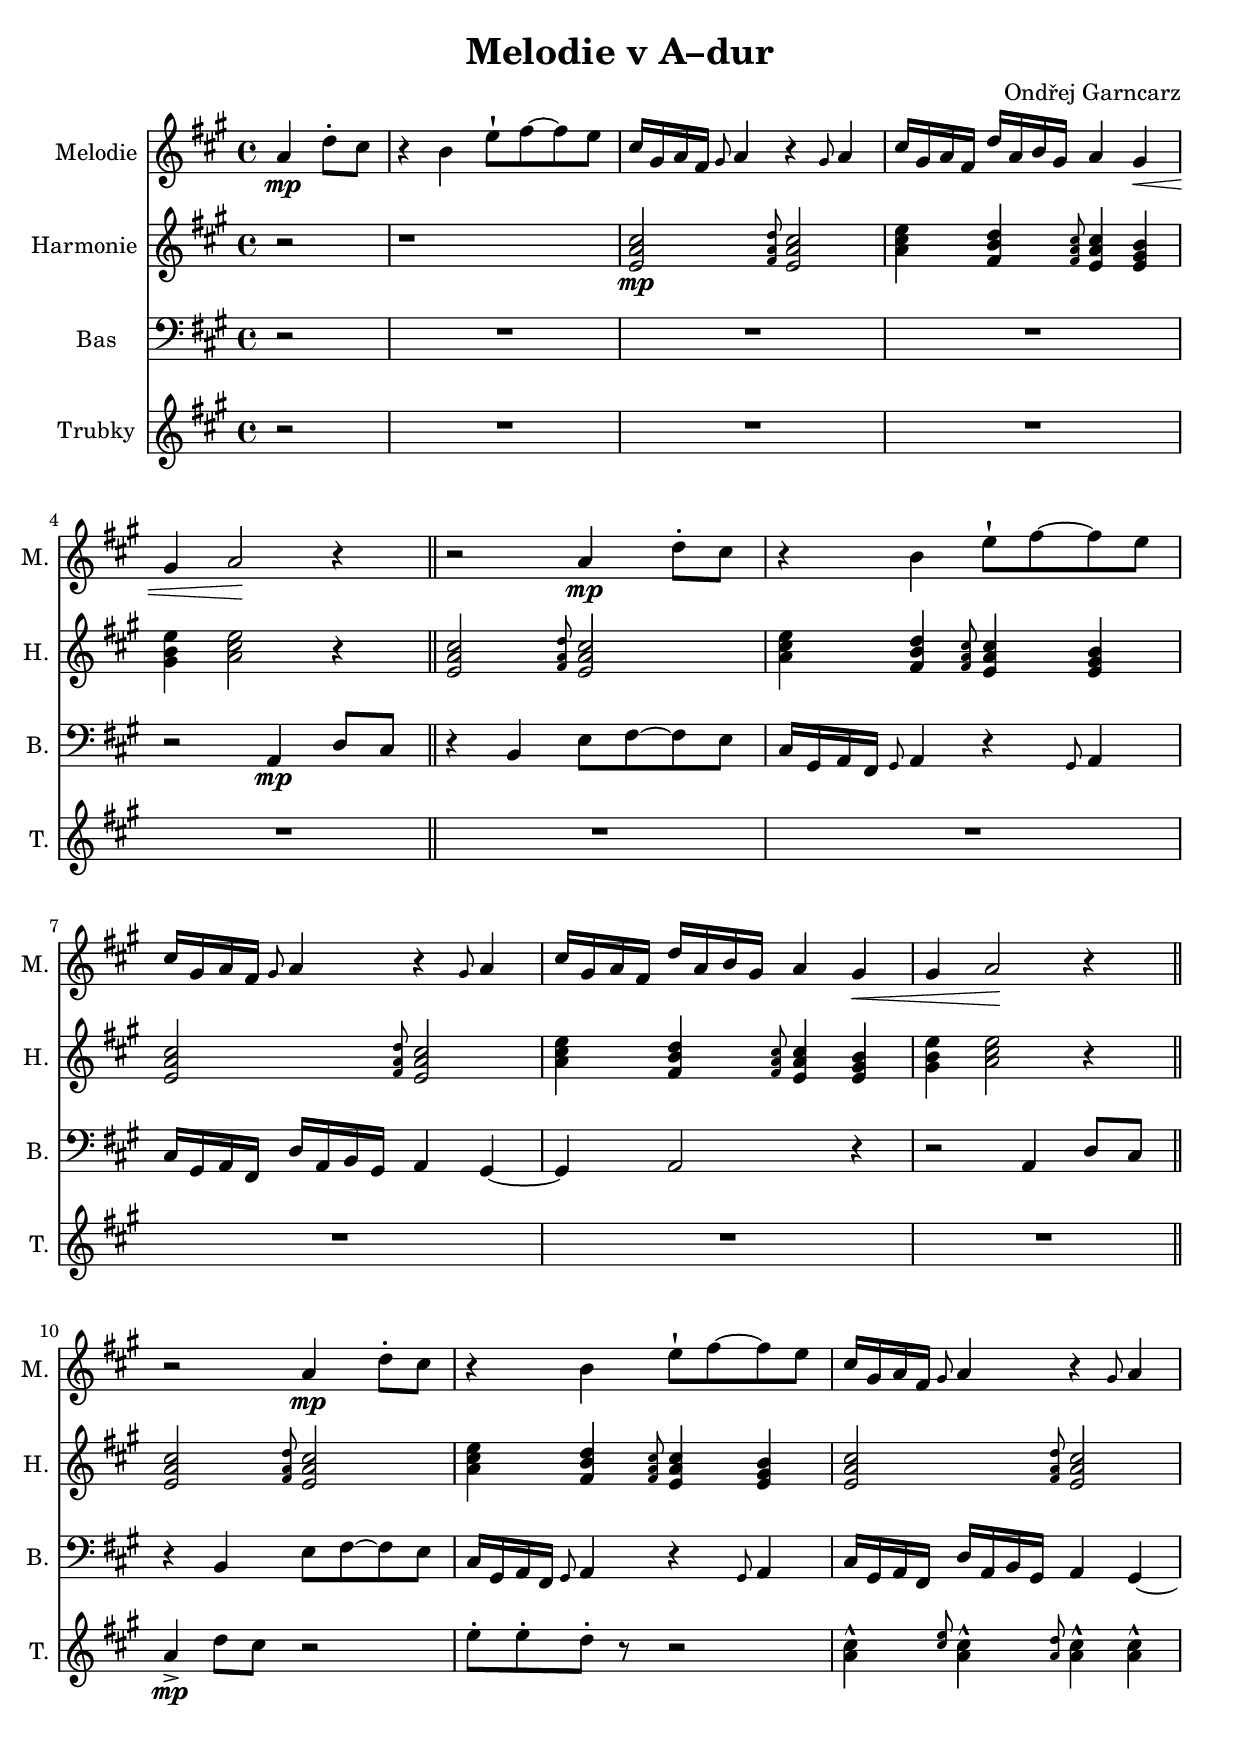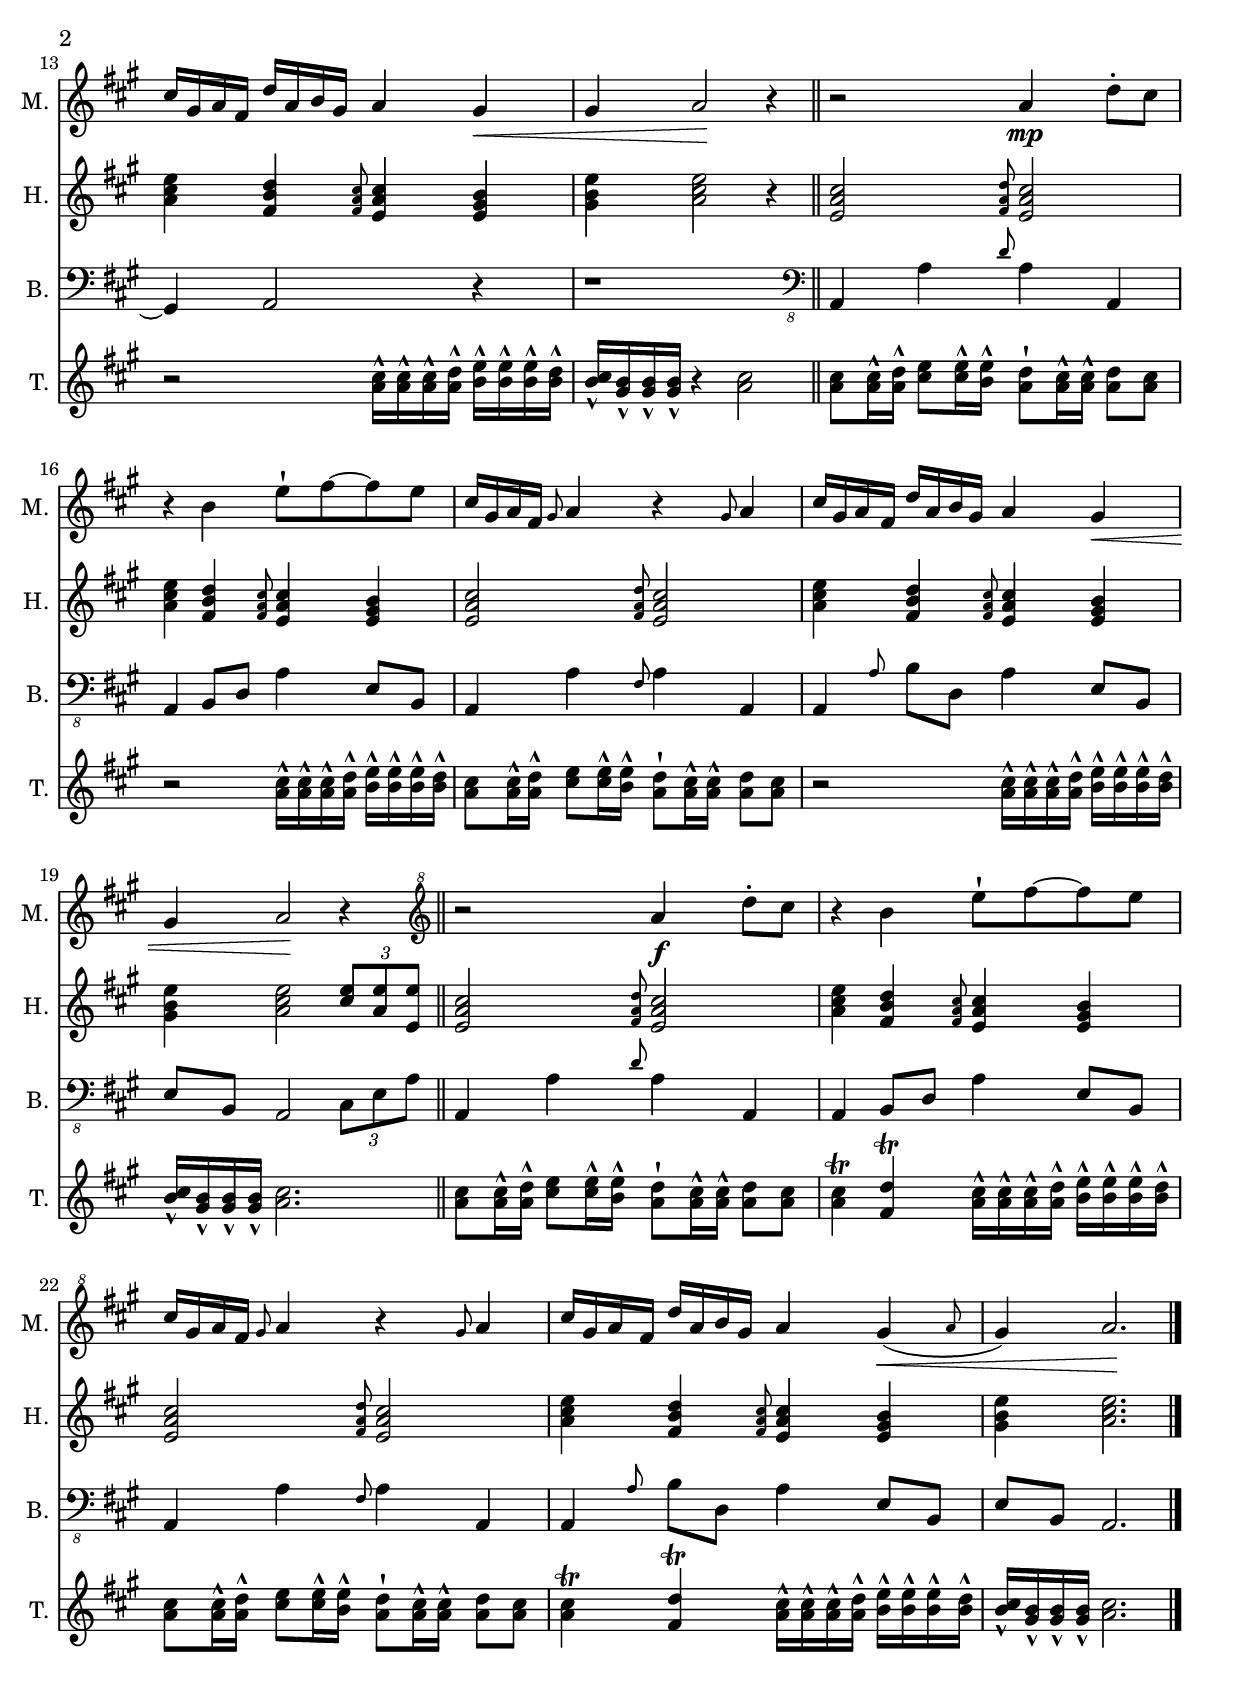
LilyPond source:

\version "2.16.2"

\header {
	title = "Melodie v A–dur"
	composer = "Ondřej Garncarz"
}

% určeno pro MagicSFver2.sf2

\include "articulate.ly"

% A-Dur:
% a - b - cis ^ d - e - fis - gis ^ a

melodie = \relative a' {
	\clef treble
	\key a \major
	\time 4/4

	\partial 2 a4\mp d8-. cis |
	r4 b e8-! fis ~fis e |
	cis16 gis a fis \grace{gis8} a4 r \grace{gis8} a4 |
	cis16 gis a fis d'16 a b gis a4 gis\< |
	gis4 a2\! r4 \bar "||"

	r2 a4\mp d8-. cis |
	r4 b e8-! fis ~fis e |
	cis16 gis a fis \grace{gis8} a4 r \grace{gis8} a4 |
	cis16 gis a fis d'16 a b gis a4 gis\< |
	gis4 a2\! r4 \bar "||"

	r2 a4\mp d8-. cis |
	r4 b e8-! fis ~fis e |
	cis16 gis a fis \grace{gis8} a4 r \grace{gis8} a4 |
	cis16 gis a fis d'16 a b gis a4 gis\< |
	gis4 a2\! r4 \bar "||"

	r2 a4\mp d8-. cis |
	r4 b e8-! fis ~fis e |
	cis16 gis a fis \grace{gis8} a4 r \grace{gis8} a4 |
	cis16 gis a fis d'16 a b gis a4 gis\< |
	gis4 a2\! r4 \bar "||"

	\clef "treble^8"
	r2 a'4\f d8-. cis |
	r4 b e8-! fis ~fis e |
	cis16 gis a fis \grace{gis8} a4 r \grace{gis8} a4 |
	cis16 gis a fis d'16 a b gis a4 \afterGrace gis\<( {a8} |
	gis4) a2.\! \bar "|."
}

harmonie = \relative a' {
	\clef treble
	\key a \major
	\time 4/4

	\partial 2 r2 |
	r1 |
	% T2 S->T2
	<e a cis>2 \mp \grace{<fis a d>8} <e a cis>2 |
	% T4 II4 VI->T4 D4
	<a cis e>4 <fis b d> \grace{<fis a cis>8} <e a cis>4 <e gis b> |
	% D4 T2
	<gis b e>4 <a cis e>2 r4 |

	% T2 S->T2
	<e a cis>2 \grace{<fis a d>8} <e a cis>2 |
	% T4 II4 VI->T4 D4
	<a cis e>4 <fis b d> \grace{<fis a cis>8} <e a cis>4 <e gis b> |
	% T2 S->T2
	<e a cis>2 \grace{<fis a d>8} <e a cis>2 |
	% T4 II4 VI->T4 D4
	<a cis e>4 <fis b d> \grace{<fis a cis>8} <e a cis>4 <e gis b> |
	% D4 T2
	<gis b e>4 <a cis e>2 r4 |

	% T2 S->T2
	<e a cis>2 \grace{<fis a d>8} <e a cis>2 |
	% T4 II4 VI->T4 D4
	<a cis e>4 <fis b d> \grace{<fis a cis>8} <e a cis>4 <e gis b> |
	% T2 S->T2
	<e a cis>2 \grace{<fis a d>8} <e a cis>2 |
	% T4 II4 VI->T4 D4
	<a cis e>4 <fis b d> \grace{<fis a cis>8} <e a cis>4 <e gis b> |
	% D4 T2
	<gis b e>4 <a cis e>2 r4 |

	% T2 S->T2
	<e a cis>2 \grace{<fis a d>8} <e a cis>2 |
	% T4 II4 VI->T4 D4
	<a cis e>4 <fis b d> \grace{<fis a cis>8} <e a cis>4 <e gis b> |
	% T2 S->T2
	<e a cis>2 \grace{<fis a d>8} <e a cis>2 |
	% T4 II4 VI->T4 D4
	<a cis e>4 <fis b d> \grace{<fis a cis>8} <e a cis>4 <e gis b> |
	% D4 T2
	<gis b e>4 <a cis e>2 \times 2/3 {<cis e>8 <a e'> <e e'>} |

	% T2 S->T2
	<e a cis>2 \grace{<fis a d>8} <e a cis>2 |
	% T4 II4 VI->T4 D4
	<a cis e>4 <fis b d> \grace{<fis a cis>8} <e a cis>4 <e gis b> |
	% T2 S->T2
	<e a cis>2 \grace{<fis a d>8} <e a cis>2 |
	% T4 II4 VI->T4 D4
	<a cis e>4 <fis b d> \grace{<fis a cis>8} <e a cis>4 <e gis b> |
	% D4 T2
	<gis b e>4 <a cis e>2. |
}


bas = \relative a, {
	\clef bass
	\key a \major
	\time 4/4

	\partial 2 r2 |
	R1*3 |
	r2 a4 \mp d8 cis |

	r4 b e8 fis ~fis e |
	cis16 gis a fis \grace{gis8} a4 r \grace{gis8} a4 |
	cis16 gis a fis d'16 a b gis a4 gis
	~gis4 a2 r4 |
	r2 a4 d8 cis |

	r4 b e8 fis ~fis e |
	cis16 gis a fis \grace{gis8} a4 r \grace{gis8} a4 |
	cis16 gis a fis d'16 a b gis a4 gis
	~gis4 a2 r4 |
	r1 |

	\clef "bass_8"
	% T2 S->T2
	a,4 a' \grace{d8} a4 a, |
	% T4 II4 VI->T4 D4
	a4 b8 d a'4 e8 b |
	% T2 S->T2
	a4 a' \grace{fis8} a4 a, |
	% T4 II4 VI->T4 D4
	\afterGrace a4 {a'8} b8 d, a'4 e8 b |
	% D4 T2
	e8 b a2 \times 2/3 {cis8 e a} |

	% T2 S->T2
	a,4 a' \grace{d8} a4 a, |
	% T4 II4 VI->T4 D4
	a4 b8 d a'4 e8 b |
	% T2 S->T2
	a4 a' \grace{fis8} a4 a, |
	% T4 II4 VI->T4 D4
	\afterGrace a4 {a'8} b8 d, a'4 e8 b |
	% D4 T2
	e8 b a2. |
}


trubky = \relative a' {
	\clef treble
	\key a \major
	\time 4/4

	\partial 2 r2 |
	R1*9 |

	a4-> \mp d8 cis r2 |
	e8-. e-. d-. r8 r2 |

	% T2 S->T2
	<a cis>4-^ \grace{<cis e>8} <a cis>4-^ \grace{<a d>8} <a cis>4-^ <a cis>-^ |
	% T4 II4 VI->T4 D4
	r2 <a cis>16-^ <a cis>-^ <a cis>-^ <a d>-^ <b e>-^ <b e>-^ <b e>-^ <b d>-^ |
	% D4 T2
	<b cis>-^ <gis b>-^ <gis b>-^ <gis b>-^ r4 <a cis>2 |

	% T2 S->T2
	<a cis>8 <a cis>16-^ <a d>-^ <cis e>8 <cis e>16-^ <b e>-^
		<a d>8-! <a cis>16-^ <a cis>-^ <a d>8 <a cis> |
	% T4 II4 VI->T4 D4
	r2 <a cis>16-^ <a cis>-^ <a cis>-^ <a d>-^ <b e>-^ <b e>-^ <b e>-^ <b d>-^ |
	% T2 S->T2
	<a cis>8 <a cis>16-^ <a d>-^ <cis e>8 <cis e>16-^ <b e>-^
		<a d>8-! <a cis>16-^ <a cis>-^ <a d>8 <a cis> |
	% T4 II4 VI->T4 D4
	r2 <a cis>16-^ <a cis>-^ <a cis>-^ <a d>-^ <b e>-^ <b e>-^ <b e>-^ <b d>-^ |
	% D4 T2
	<b cis>-^ <gis b>-^ <gis b>-^ <gis b>-^ <a cis>2. |

	% T2 S->T2
	<a cis>8 <a cis>16-^ <a d>-^ <cis e>8 <cis e>16-^ <b e>-^
		<a d>8-! <a cis>16-^ <a cis>-^ <a d>8 <a cis> |
	% T4 II4 VI->T4 D4
	<a cis>4\trill <fis d'>\trill <a cis>16-^ <a cis>-^ <a cis>-^ <a d>-^
		<b e>16-^ <b e>-^ <b e>-^ <b d>-^ |
	% T2 S->T2
	<a cis>8 <a cis>16-^ <a d>-^ <cis e>8 <cis e>16-^ <b e>-^
		<a d>8-! <a cis>16-^ <a cis>-^ <a d>8 <a cis> |
	% T4 II4 VI->T4 D4
	<a cis>4\trill <fis d'>\trill <a cis>16-^ <a cis>-^ <a cis>-^ <a d>-^
		<b e>16-^ <b e>-^ <b e>-^ <b d>-^ |
	% D4 T2
	<b cis>-^ <gis b>-^ <gis b>-^ <gis b>-^ <a cis>2. |
}

\score {
	<<
		\new Staff {
			\set Staff.instrumentName = "Melodie "
			\set Staff.shortInstrumentName = "M. "
			\melodie
		}

		\new Staff {
			\set Staff.instrumentName = "Harmonie "
			\set Staff.shortInstrumentName = "H. "
			\harmonie
		}

		\new Staff {
			\set Staff.instrumentName = "Bas "
			\set Staff.shortInstrumentName = "B. "
			\bas
		}

		\new Staff {
			\set Staff.instrumentName = "Trubky "
			\set Staff.shortInstrumentName = "T. "
			\trubky
		}
	>>

	\layout { }
}

\score {
	\unfoldRepeats \articulate
	<<
		\new Staff {
			\set Staff.midiInstrument = #"celesta"
			\set Staff.midiMinimumVolume = #0.45
			\set Staff.midiMaximumVolume = #0.75
			\melodie
		}

		\new Staff {
			\set Staff.midiInstrument = #"bright acoustic"
			\set Staff.midiMinimumVolume = #0.6
			\set Staff.midiMaximumVolume = #0.8
			\harmonie
		}

		\new Staff {
			\set Staff.midiInstrument = #"contrabass"
			\set Staff.midiMinimumVolume = #0.6
			\set Staff.midiMaximumVolume = #0.8
			\bas
		}

		\new Staff {
			\set Staff.midiInstrument = #"trumpet"
			\set Staff.midiMinimumVolume = #0.7
			\set Staff.midiMaximumVolume = #0.9
			\trubky
		}
	>>

	\midi { }
}

